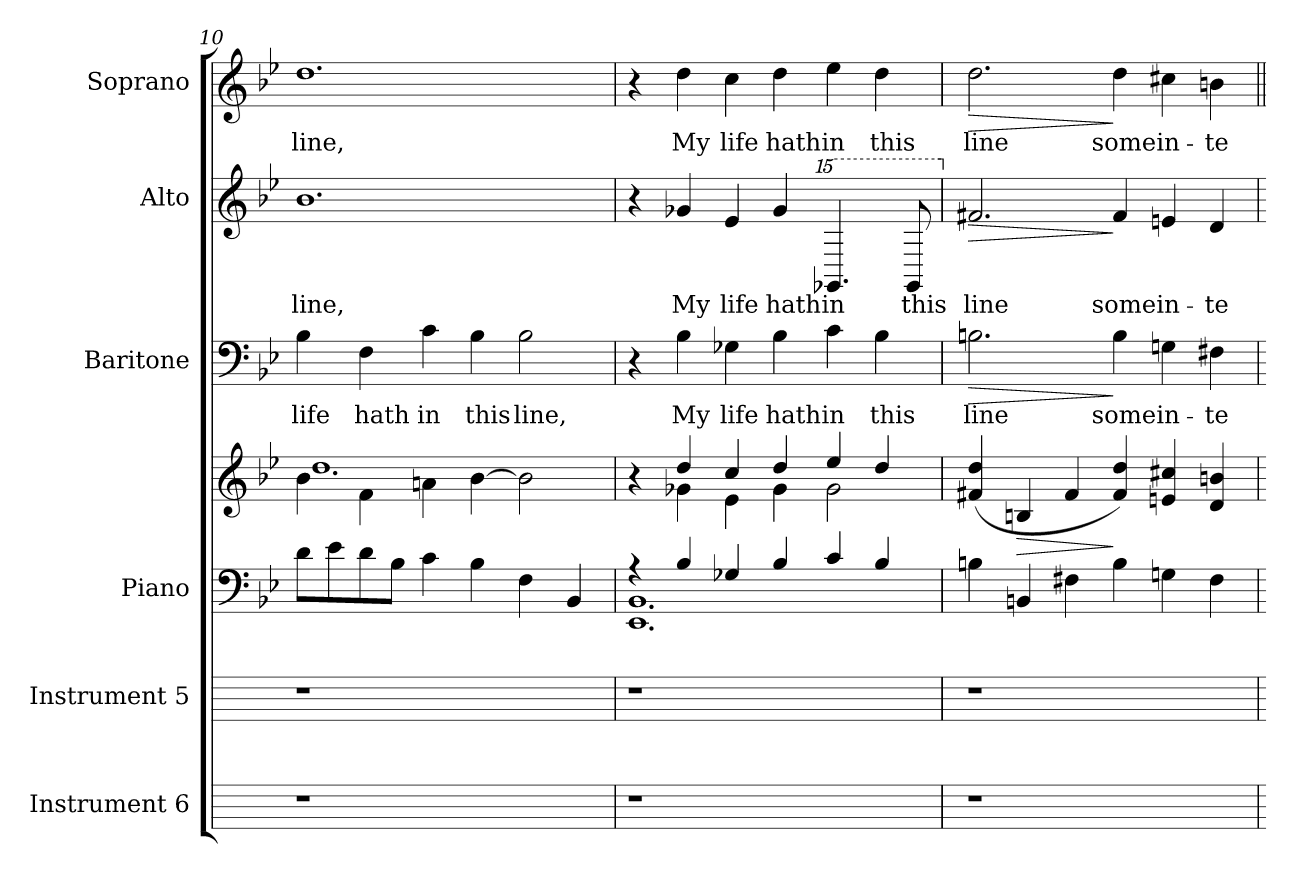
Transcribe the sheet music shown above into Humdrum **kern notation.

**kern	**kern	**kern	**kern	**dynam	**kern	**text	**dynam	**kern	**text	**dynam	**kern	**text	**dynam
*part6	*part5	*part4	*part4	*part4	*part3	*part3	*part3	*part2	*part2	*part2	*part1	*part1	*part1
*staff7	*staff6	*staff5	*staff4	*staff4/5	*staff3	*staff3	*staff3	*staff2	*staff2	*staff2	*staff1	*staff1	*staff1
*I"Instrument 6	*I"Instrument 5	*I"Piano	*	*	*I"Baritone	*	*	*I"Alto	*	*	*I"Soprano	*	*
*	*	*clefF4	*clefG2	*	*clefF4	*	*	*clefG2	*	*	*clefG2	*	*
*	*	*k[b-e-]	*k[b-e-]	*	*k[b-e-]	*	*	*k[b-e-]	*	*	*k[b-e-]	*	*
*	*	*B-:	*B-:	*	*B-:	*	*	*B-:	*	*	*B-:	*	*
=10	=10	=10	=10	=10	=10	=10	=10	=10	=10	=10	=10	=10	=10
*	*	*	*^	*	*	*	*	*	*	*	*	*	*
!	!	!	!	!	!	!	!LO:LY:b:cj	!	!	!LO:LY:b:cj	!	!	!LO:LY:b:cj	!
1r	1r	8d\L	4b-\	1.dd	.	4B-\	life	.	1.b-	line,	.	1.dd	line,	.
.	.	8e-\	.	.	.	.	.	.	.	.	.	.	.	.
!	!	!	!	!	!	!	!LO:LY:b:cj	!	!	!	!	!	!	!
.	.	8d\	4f\	.	.	4F\	hath	.	.	.	.	.	.	.
.	.	8B-\J	.	.	.	.	.	.	.	.	.	.	.	.
!	!	!	!	!	!	!	!LO:LY:b:cj	!	!	!	!	!	!	!
.	.	4c\	4an\	.	.	4c\	in	.	.	.	.	.	.	.
!	!	!	!	!	!	!	!LO:LY:b:cj	!	!	!	!	!	!	!
.	.	4B-\	[<4b-\	.	.	4B-\	this	.	.	.	.	.	.	.
!	!	!	!	!	!	!	!LO:LY:b:cj	!	!	!	!	!	!	!
2ryy	2ryy	4F\	2b-\]	.	.	2B-\	line,	.	.	.	.	.	.	.
.	.	4BB-/	.	.	.	.	.	.	.	.	.	.	.	.
=11	=11	=11	=11	=11	=11	=11	=11	=11	=11	=11	=11	=11	=11	=11
*	*	*^	*	*	*	*	*	*	*	*	*	*	*	*
1r	1r	4rA	1.BB- 1.EE-	4r	4ryy	.	4r	.	.	4r	.	.	4r	.	.
!	!	!	!	!	!	!	!	!LO:LY:b:cj	!	!	!LO:LY:b:cj	!	!	!LO:LY:b:cj	!
.	.	4B-/	.	4dd/	4g-X\	.	4B-\	My	.	4g-X/	My	.	4dd\	My	.
!	!	!	!	!	!	!	!	!LO:LY:b:cj	!	!	!LO:LY:b:cj	!	!	!LO:LY:b:cj	!
.	.	4G-X/	.	4cc/	4e-\	.	4G-X\	life	.	4e-/	life	.	4cc\	life	.
!	!	!	!	!	!	!	!	!LO:LY:b:cj	!	!	!LO:LY:b:cj	!	!	!LO:LY:b:cj	!
.	.	4B-/	.	4dd/	4g-\	.	4B-\	hath	.	4g-/	hath	.	4dd\	hath	.
!	!	!	!	!	!	!	!	!LO:LY:b:cj	!	!	!	!	!	!	!
*	*	*	*	*	*	*	*	*	*	*15ma	*	*	*	*	*
!	!	!	!	!	!	!	!	!	!	!	!LO:LY:b:cj	!	!	!LO:LY:b:cj	!
2ryy	2ryy	4c/	.	4ee-/	2g-\	.	4c\	in	.	4.g-/	in	.	4ee-\	in	.
!	!	!	!	!	!	!	!	!LO:LY:b:cj	!	!	!	!	!	!LO:LY:b:cj	!
.	.	4B-/	.	4dd/	.	.	4B-\	this	.	.	.	.	4dd\	this	.
!	!	!	!	!	!	!	!	!	!	!	!LO:LY:b:cj	!	!	!	!
.	.	.	.	.	.	.	.	.	.	8g-/	this	.	.	.	.
*	*	*v	*v	*	*	*	*	*	*	*	*	*	*	*	*
*	*	*	*v	*v	*	*	*	*	*	*	*	*	*	*
=12	=12	=12	=12	=12	=12	=12	=12	=12	=12	=12	=12	=12	=12
!	!	!	!	!	!	!LO:LY:b:cj	!LO:HP:b	!	!	!	!	!	!
*	*	*	*	*	*	*	*	*X15ma	*	*	*	*	*
!	!	!	!	!	!	!	!	!	!LO:LY:b:cj	!LO:HP:b	!	!LO:LY:b:cj	!LO:HP:b
1r	1r	4Bn\	(>4f#X/ 4dd/	.	2.Bn\	line	>	2.f#X/	line	>	2.dd\	line	>
!	!	!	!	!LO:HP:b	!	!	!	!	!	!	!	!	!
.	.	4BBn/	4Bn/	>	.	.	.	.	.	.	.	.	.
.	.	4F#X\	4f#/	.	.	.	.	.	.	.	.	.	.
!	!	!	!	!	!	!LO:LY:b:cj	!	!	!LO:LY:b:cj	!	!	!LO:LY:b:cj	!
.	.	4B\	4dd/ 4f#/)	]	4B\	some	]	4f#/	some	]	4dd\	some	]
!	!	!	!	!	!	!LO:LY:b:cj	!	!	!LO:LY:b:cj	!	!	!LO:LY:b:cj	!
2ryy	2ryy	4Gn\	4en/ 4cc#X/	.	4Gn\	in-	.	4en/	in-	.	4cc#X\	in-	.
!	!	!	!	!	!	!LO:LY:b:cj	!	!	!LO:LY:b:cj	!	!	!LO:LY:b:cj	!
.	.	4F#\	4bn/ 4d/	.	4F#X\	-te-	.	4d/	-te-	.	4bn\	-te-	.
=	=	=	=	=||	=	=||	=||	=	=||	=||	=||	=||	=||
*-	*-	*-	*-	*-	*-	*-	*-	*-	*-	*-	*-	*-	*-
